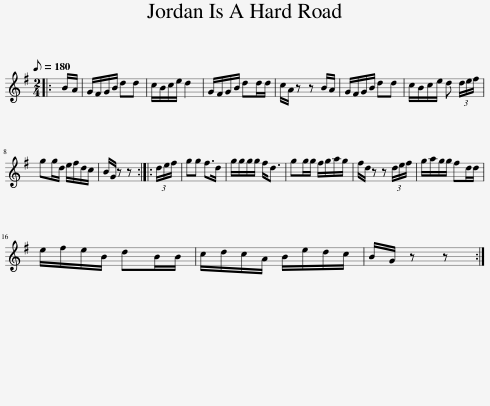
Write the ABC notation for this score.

X:1
L:1/8
Q:1/8=180
M:2/4
I:linebreak $
K:none
V:1 treble transpose="8 "
V:1
[K:G]|: B/A/ | G/F/G/B/ dd | c/B/c/e/ d2 | G/F/G/B/ dd/d/ | c/A/ z z B/A/ | %5
 G/F/G/B/ dd | c/B/c/e/ d (3d/e/f/ |$ gg/d/ e/f/d/c/ | B/G/ z z :: (3d/e/f/ | %10
 gg f>d | g/g/g/g/ f<d | gg/g/ f/g/a/g/ | f/d/ z z (3d/e/f/ | g/a/g/g/ fd/d/ |$ %15
 e/f/e/B/ dB/B/ | c/d/c/A/ B/e/d/c/ | B/G/ z z :| %18
